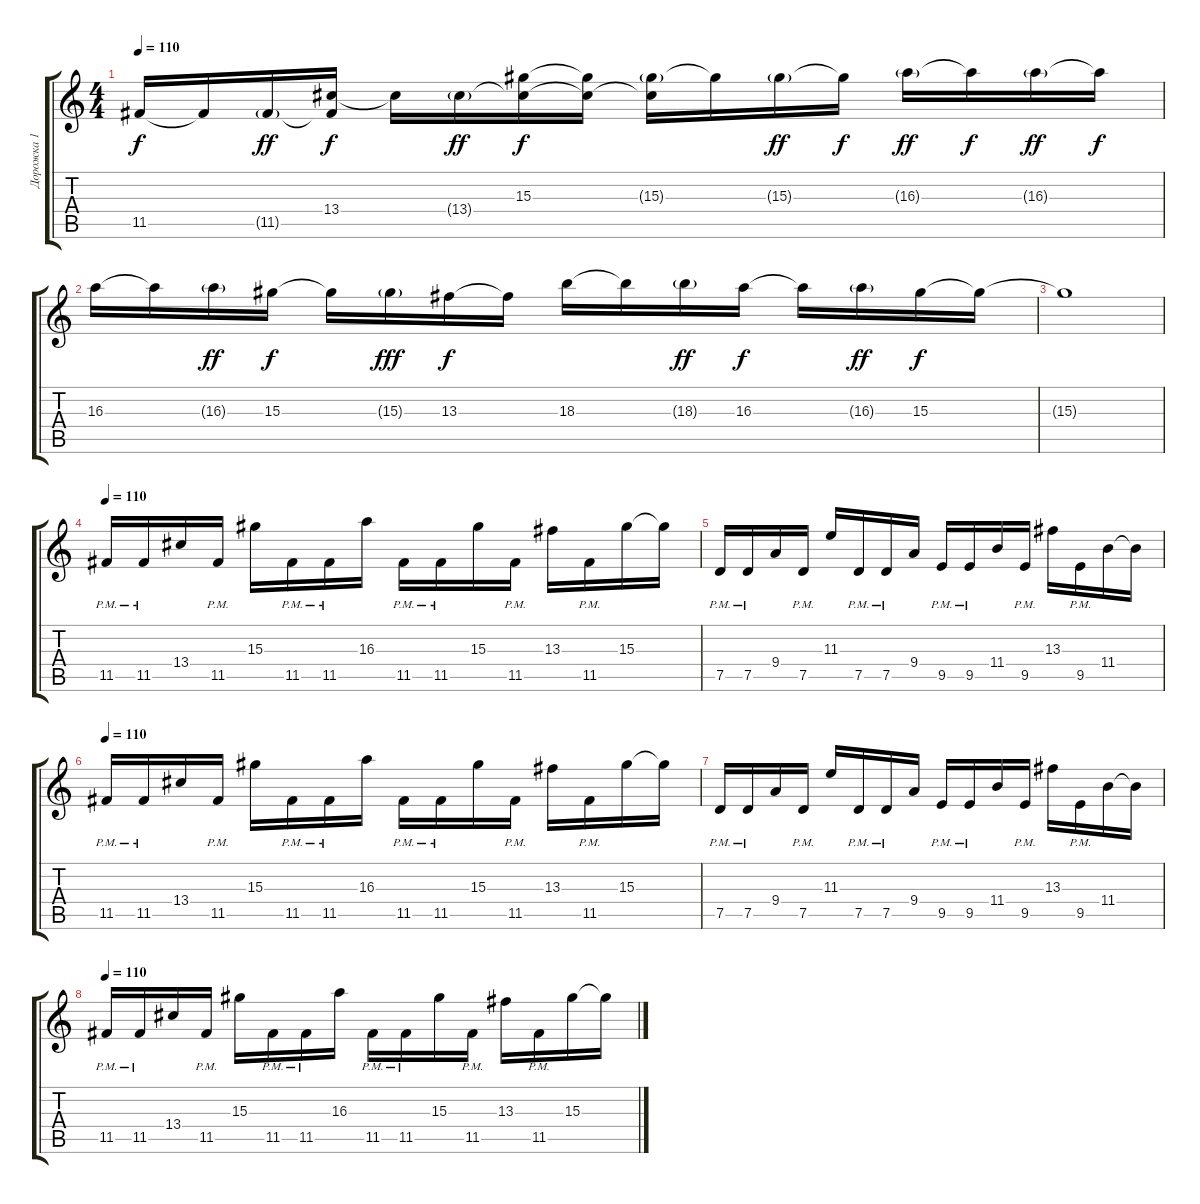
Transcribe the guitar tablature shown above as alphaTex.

\track ("Дорожка 1" "Дорожка 1") {instrument distortionguitar}
\staff {score tabs}
\tuning (D4 A3 F3 C3 G2 D2) {hide}
\ts (4 4)
\tempo 110
\clef g2
\ks c
11.5.16{dy f} 11.5{t}.16 11.5{g}.16{dy ff} (13.4 11.5{t}).16{dy f} 13.4{t}.16 13.4{g}.16{dy ff} (15.3 13.4{t}).16{dy f} (15.3{t} 13.4{t}).16 (15.3{g} 13.4{t}).16 15.3{t}.16 15.3{g}.16{dy ff} 15.3{t}.16{dy f} 16.3{g}.16{dy ff} 16.3{t}.16{dy f} 16.3{g}.16{dy ff} 16.3{t}.16{dy f} |
16.3.16 16.3{t}.16 16.3{g}.16{dy ff} 15.3.16{dy f} 15.3{t}.16 15.3{g}.16{dy fff} 13.3.16{dy f} 13.3{t}.16 18.3.16 18.3{t}.16 18.3{g}.16{dy ff} 16.3.16{dy f} 16.3{t}.16 16.3{g}.16{dy ff} 15.3.16{dy f} 15.3{t}.16 |
15.3{t}.1 |
\tempo 110
11.5{pm}.16 11.5{pm}.16 13.4.16 11.5{pm}.16 15.3.16 11.5{pm}.16 11.5{pm}.16 16.3.16 11.5{pm}.16 11.5{pm}.16 15.3.16 11.5{pm}.16 13.3.16 11.5{pm}.16 15.3.16 15.3{t}.16 |
7.5{pm}.16 7.5{pm}.16 9.4.16 7.5{pm}.16 11.3.16 7.5{pm}.16 7.5{pm}.16 9.4.16 9.5{pm}.16 9.5{pm}.16 11.4.16 9.5{pm}.16 13.3.16 9.5{pm}.16 11.4.16 11.4{t}.16 |
\tempo 110
11.5{pm}.16 11.5{pm}.16 13.4.16 11.5{pm}.16 15.3.16 11.5{pm}.16 11.5{pm}.16 16.3.16 11.5{pm}.16 11.5{pm}.16 15.3.16 11.5{pm}.16 13.3.16 11.5{pm}.16 15.3.16 15.3{t}.16 |
7.5{pm}.16 7.5{pm}.16 9.4.16 7.5{pm}.16 11.3.16 7.5{pm}.16 7.5{pm}.16 9.4.16 9.5{pm}.16 9.5{pm}.16 11.4.16 9.5{pm}.16 13.3.16 9.5{pm}.16 11.4.16 11.4{t}.16 |
\tempo 110
11.5{pm}.16 11.5{pm}.16 13.4.16 11.5{pm}.16 15.3.16 11.5{pm}.16 11.5{pm}.16 16.3.16 11.5{pm}.16 11.5{pm}.16 15.3.16 11.5{pm}.16 13.3.16 11.5{pm}.16 15.3.16 15.3{t}.16
